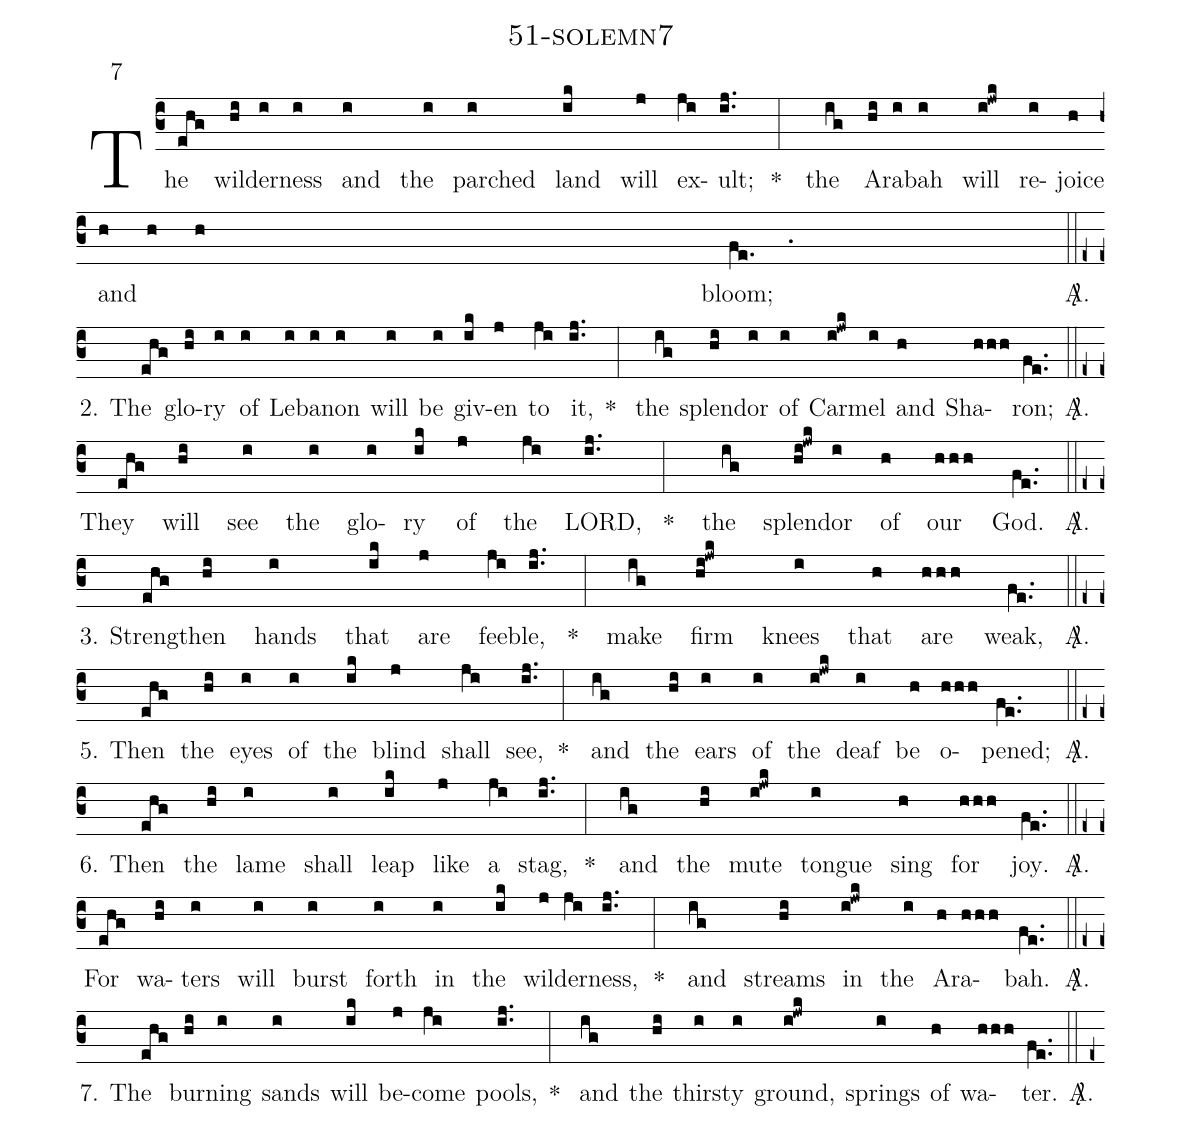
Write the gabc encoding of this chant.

name: 51-solemn7;
annotation: 7;
%%
(c3)The(ehg) wil(hi)der(i)ness(i) and(i) the(i) parched(i) land(ik) will(j) ex(ji)ult;(ij..) * (:) the(ig) A(hi)ra(i)bah(i) will(i!jwk) re(i)joice(h) and(hhh) bloom;(fe..) <sp>A/</sp>.(::e+z)
2. The(ehg) glo(hi)ry(i) of(i) Leb(i)a(i)non(i) will(i) be(i) giv(ik)en(j) to(ji) it,(ij..) * (:) the(ig) splen(hi)dor(i) of(i) Car(i!jwk)mel(i) and(h) Sha(hhh)ron;(fe..) <sp>A/</sp>.(::e+z)
They(ehg) will(hi) see(i) the(i) glo(i)ry(ik) of(j) the(ji) LORD,(ij..) * (:) the(ig) splen(hi!jwk)dor(i) of(h) our(hhh) God.(fe..) <sp>A/</sp>.(::e+z)
3. Strength(ehg)en(hi) hands(i) that(ik) are(j) fee(ji)ble,(ij..) * (:) make(ig) firm(hi!jwk) knees(i) that(h) are(hhh) weak,(fe..) <sp>A/</sp>.(::e+z)
5. Then(ehg) the(hi) eyes(i) of(i) the(ik) blind(j) shall(ji) see,(ij..) * (:) and(ig) the(hi) ears(i) of(i) the(i!jwk) deaf(i) be(h) o(hhh)pened;(fe..) <sp>A/</sp>.(::e+z)
6. Then(ehg) the(hi) lame(i) shall(i) leap(ik) like(j) a(ji) stag,(ij..) * (:) and(ig) the(hi) mute(i!jwk) tongue(i) sing(h) for(hhh) joy.(fe..) <sp>A/</sp>.(::e+z)
For(ehg) wa(hi)ters(i) will(i) burst(i) forth(i) in(i) the(ik) wil(j)der(ji)ness,(ij..) * (:) and(ig) streams(hi) in(i!jwk) the(i) A(h)ra(hhh)bah.(fe..) <sp>A/</sp>.(::e+z)
7. The(ehg) burn(hi)ing(i) sands(i) will(ik) be(j)come(ji) pools,(ij..) * (:) and(ig) the(hi) thirst(i)y(i) ground,(i!jwk) springs(i) of(h) wa(hhh)ter.(fe..) <sp>A/</sp>.(::e+z)
